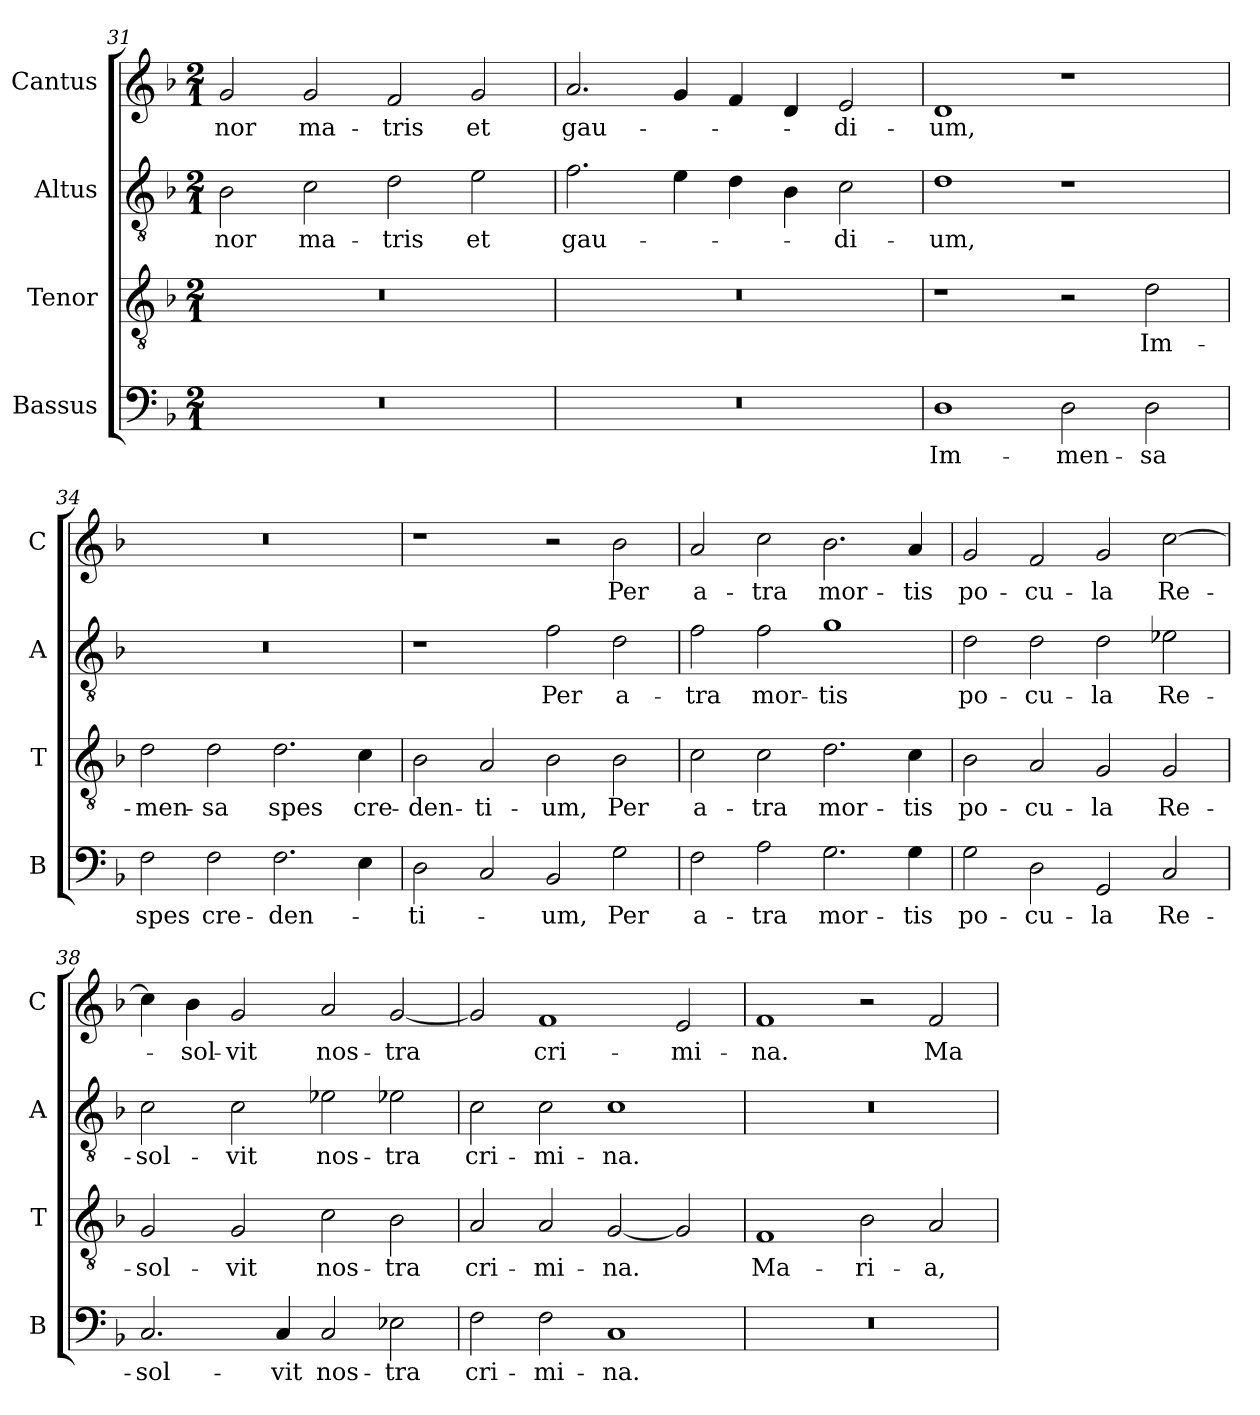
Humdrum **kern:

**kern	**text	**kern	**text	**kern	**text	**kern	**text
*part4	*part4	*part3	*part3	*part2	*part2	*part1	*part1
*staff4	*staff4	*staff3	*staff3	*staff2	*staff2	*staff1	*staff1
*I"Bassus	*	*I"Tenor	*	*I"Altus	*	*I"Cantus	*
*I'B	*	*I'T	*	*I'A	*	*I'C	*
*clefF4	*	*clefGv2	*	*clefGv2	*	*clefG2	*
*k[b-]	*	*k[b-]	*	*k[b-]	*	*k[b-]	*
*F:	*	*F:	*	*F:	*	*F:	*
*M2/1	*	*M2/1	*	*M2/1	*	*M2/1	*
=31	=31	=31	=31	=31	=31	=31	=31
0r	.	0r	.	2B-	-nor	2g	-nor
.	.	.	.	2c	ma-	2g	ma-
.	.	.	.	2d	-tris	2f	-tris
.	.	.	.	2e	et	2g	et
=32	=32	=32	=32	=32	=32	=32	=32
0r	.	0r	.	2.f	gau-	2.a	gau-
.	.	.	.	4e	.	4g	.
.	.	.	.	4d	.	4f	.
.	.	.	.	4B-	.	4d	.
.	.	.	.	2c	-di-	2e	-di-
=33	=33	=33	=33	=33	=33	=33	=33
1D	Im-	1r	.	1d	-um,	1d	-um,
2D	-men-	2r	.	1r	.	1r	.
2D	-sa	2d	Im-	.	.	.	.
!!LO:LB:g=z
=34	=34	=34	=34	=34	=34	=34	=34
2F	spes	2d	-men-	0r	.	0r	.
2F	cre-	2d	-sa	.	.	.	.
2.F	-den-	2.d	spes	.	.	.	.
4E	.	4c	cre-	.	.	.	.
=35	=35	=35	=35	=35	=35	=35	=35
2D	-ti-	2B-	-den-	1r	.	1r	.
2C	.	2A	-ti-	.	.	.	.
2BB-	-um,	2B-	-um,	2f	Per	2r	.
2G	Per	2B-	Per	2d	a-	2b-	Per
=36	=36	=36	=36	=36	=36	=36	=36
2F	a-	2c	a-	2f	-tra	2a	a-
2A	-tra	2c	-tra	2f	mor-	2cc	-tra
2.G	mor-	2.d	mor-	1g	-tis	2.b-	mor-
4G	-tis	4c	-tis	.	.	4a	-tis
=37	=37	=37	=37	=37	=37	=37	=37
2G	po-	2B-	po-	2d	po-	2g	po-
2D	-cu-	2A	-cu-	2d	-cu-	2f	-cu-
2GG	-la	2G	-la	2d	-la	2g	-la
2C	Re-	2G	Re-	2e-X	Re-	[2cc	Re-
!!LO:LB:g=z
=38	=38	=38	=38	=38	=38	=38	=38
2.C	-sol-	2G	-sol-	2c	-sol-	4cc]	.
.	.	.	.	.	.	4b-	-sol-
.	.	2G	-vit	2c	-vit	2g	-vit
4C	-vit	.	.	.	.	.	.
2C	nos-	2c	nos-	2e-X	nos-	2a	nos-
2E-X	-tra	2B-	-tra	2e-X	-tra	[2g	-tra
=39	=39	=39	=39	=39	=39	=39	=39
2F	cri-	2A	cri-	2c	cri-	2g]	.
2F	-mi-	2A	-mi-	2c	-mi-	1f	cri-
1C	-na.	[2G	-na.	1c	-na.	.	.
.	.	2G]	.	.	.	2e	-mi-
=40	=40	=40	=40	=40	=40	=40	=40
0r	.	1F	Ma-	0r	.	1f	-na.
.	.	2B-	-ri-	.	.	2r	.
.	.	2A	-a,	.	.	2f	Ma-
=	=	=	=	=	=	=	=
*-	*-	*-	*-	*-	*-	*-	*-
